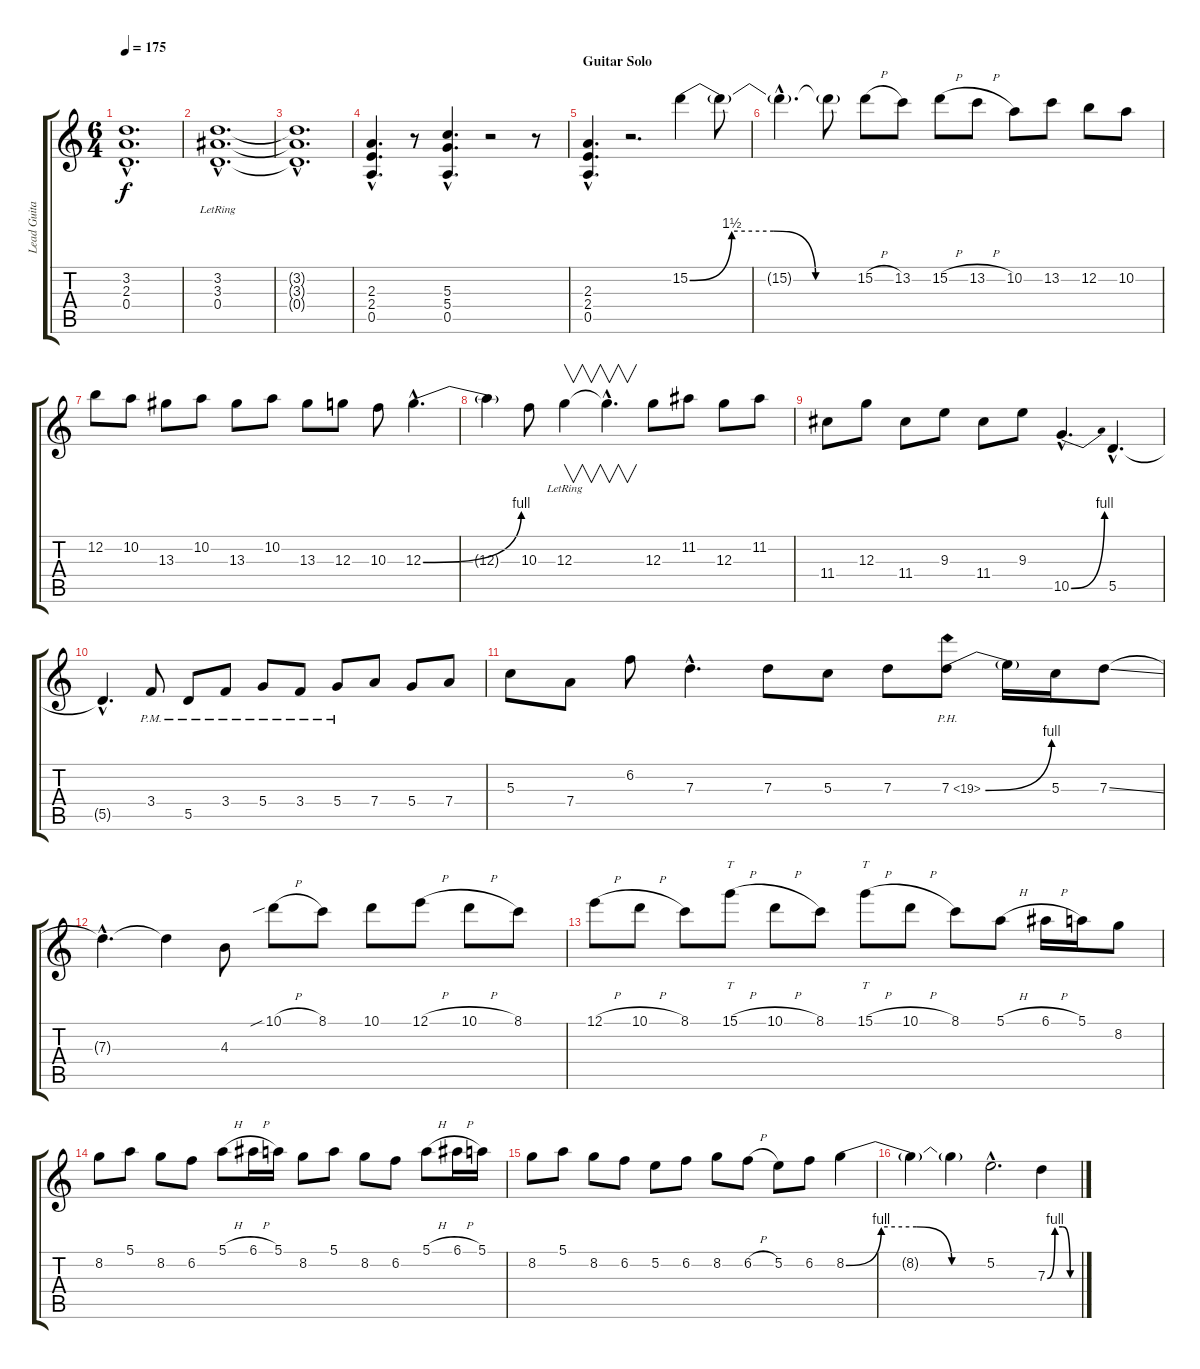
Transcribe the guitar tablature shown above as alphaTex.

\track ("Lead Guitar" "Lead Guita") {instrument distortionguitar}
\staff {score tabs}
\tuning (E4 B3 G3 D3 A2 E2) {hide}
\ts (6 4)
\tempo 175
\clef g2
\ks c
(3.2{hac t} 2.3{hac t} 0.4{hac t}).1{d dy f} |
(3.2{hac lr} 3.3{hac lr} 0.4{hac lr}).1{d} |
(3.2{hac t} 3.3{hac t} 0.4{hac t}).1{d} |
(2.3{hac} 2.4{hac} 0.5{hac}).4{d} r.8 (5.3{hac} 5.4{hac} 0.5{hac}).4{d} r.2 r.8 |
\section ("" "Guitar Solo")
(2.3{hac} 2.4{hac} 0.5{hac}).4{d} r.2{d} 15.2{be (custom 0 0 15 6 30 6 45 0 60 0)}.4 15.2{t}.8 |
15.2{hac t}.4{d} 15.2{t}.8 15.2{h}.8 13.2.8 15.2{h}.8 13.2{h}.8 10.2.8 13.2.8 12.2.8 10.2.8 |
12.2.8 10.2.8 13.3.8 10.2.8 13.3.8 10.2.8 13.3.8 12.3.8 10.3.8 12.3{be (bend 0 0 60 4) hac}.4{d} |
12.3{t}.4 10.3.8 12.3{lr}.4{v} 12.3{hac t}.4{v d} 12.3.8 11.2.8 12.3.8 11.2.8 |
11.4.8 12.3.8 11.4.8 9.3.8 11.4.8 9.3.8 10.5{be (bend 0 0 60 4) hac}.4{d} 5.5{hac}.4{d} |
5.5{hac t}.4{d} 3.4{pm}.8 5.5{pm}.8 3.4{pm}.8 5.4{pm}.8 3.4{pm}.8 5.4{pm}.8 7.4.8 5.4.8 7.4.8 |
5.3.8 7.4.8 6.2.8 7.3{hac}.4{d} 7.3.8 5.3.8 7.3.8 7.3{be (bend 0 0 60 4) ph 12}.8 7.3{t}.16 5.3.16 7.3{ss}.8 |
7.3{hac t}.4{d} 7.3{t}.4 4.3.8 10.1{sib h}.8 8.1.8 10.1.8 12.1{h}.8 10.1{h}.8 8.1.8 |
12.1{h}.8 10.1{h}.8 8.1.8 15.1{h}.8{tt} 10.1{h}.8 8.1.8 15.1{h}.8{tt} 10.1{h}.8 8.1.8 5.1{h}.8 6.1{h}.16 5.1.16 8.2.8 |
8.2.8 5.1.8 8.2.8 6.2.8 5.1{h}.8 6.1{h}.16 5.1.16 8.2.8 5.1.8 8.2.8 6.2.8 5.1{h}.8 6.1{h}.16 5.1.16 |
8.2.8 5.1.8 8.2.8 6.2.8 5.2.8 6.2.8 8.2.8 6.2{h}.8 5.2.8 6.2.8 8.2{be (custom 0 0 15 4 30 4 45 0 60 0)}.4 |
8.2{t}.4 8.2{t}.4 5.2{hac}.2{d} 7.3{be (custom 0 0 15 4 30 4 45 0 60 0)}.4
